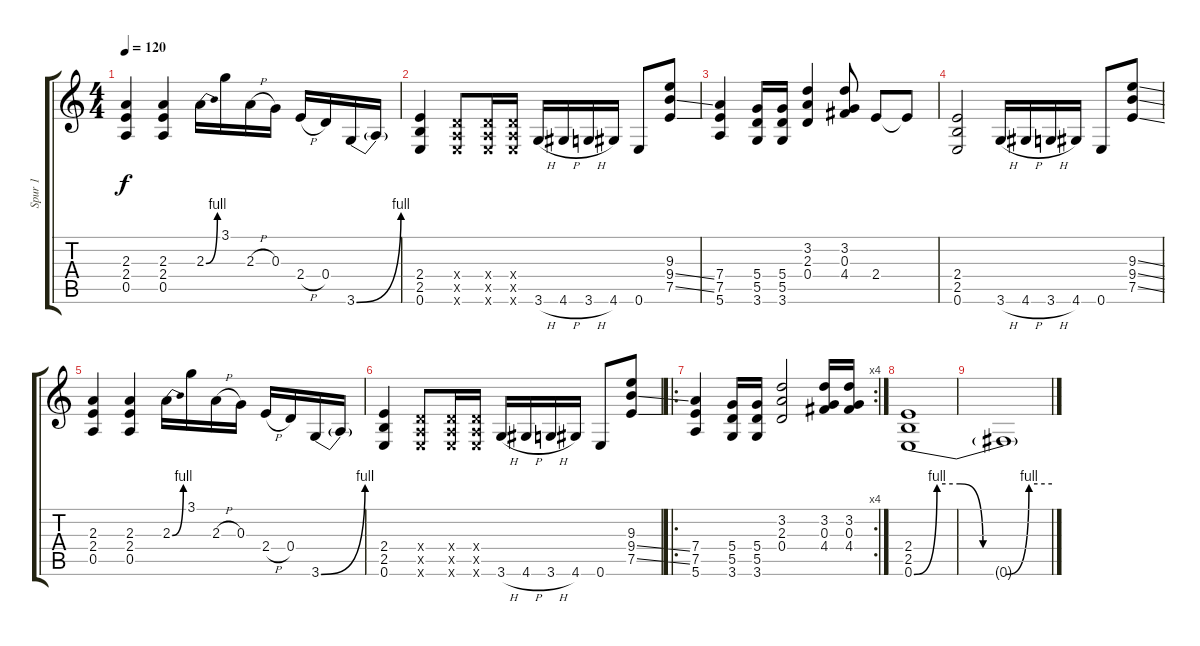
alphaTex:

\track ("Spur 1" "Spur 1") {instrument distortionguitar}
\staff {score tabs}
\tuning (E4 B3 G3 D3 A2 E2) {hide}
\ts (4 4)
\tempo 120
\clef g2
\ks c
(2.3 2.4 0.5).4{dy f} (2.3 2.4 0.5).4 2.3{be (bend 0 0 60 4)}.16 3.1.16 2.3{h}.16 0.3.16 2.4{h}.16 0.4.16 3.6{be (bend 0 0 60 4)}.16 3.6{t}.16 |
(2.4 2.5 0.6).4 (0.4{x} 0.5{x} 0.6{x}).8 (0.4{x} 0.5{x} 0.6{x}).16 (0.4{x} 0.5{x} 0.6{x}).16 3.6{h}.16 4.6{h}.16 3.6{h}.16 4.6.16 0.6.8 (9.3 9.4{ss} 7.5{ss}).8 |
(7.4 7.5 5.6).4 (5.4 5.5 3.6).16 (5.4 5.5 3.6).16 (3.2 2.3 0.4).4 (3.2 0.3 4.4).8 2.4.8 2.4{t}.8 |
(2.4 2.5 0.6).2 3.6{h}.16 4.6{h}.16 3.6{h}.16 4.6.16 0.6.8 (9.3{ss} 9.4{ss} 7.5{ss}).8 |
(2.3 2.4 0.5).4 (2.3 2.4 0.5).4 2.3{be (bend 0 0 60 4)}.16 3.1.16 2.3{h}.16 0.3.16 2.4{h}.16 0.4.16 3.6{be (bend 0 0 60 4)}.16 3.6{t}.16 |
(2.4 2.5 0.6).4 (0.4{x} 0.5{x} 0.6{x}).8 (0.4{x} 0.5{x} 0.6{x}).16 (0.4{x} 0.5{x} 0.6{x}).16 3.6{h}.16 4.6{h}.16 3.6{h}.16 4.6.16 0.6.8 (9.3 9.4{ss} 7.5{ss}).8 |
\ro
\rc 4
(7.4 7.5 5.6).4 (5.4 5.5 3.6).16 (5.4 5.5 3.6).16 (3.2 2.3 0.4).2 (3.2 0.3 4.4).16 (3.2 0.3 4.4).16 |
(2.4 2.5 0.6{be (custom 0 0 10 4 20 4 30 0 40 0 50 4 60 4)}).1 |
0.6{t}.1
